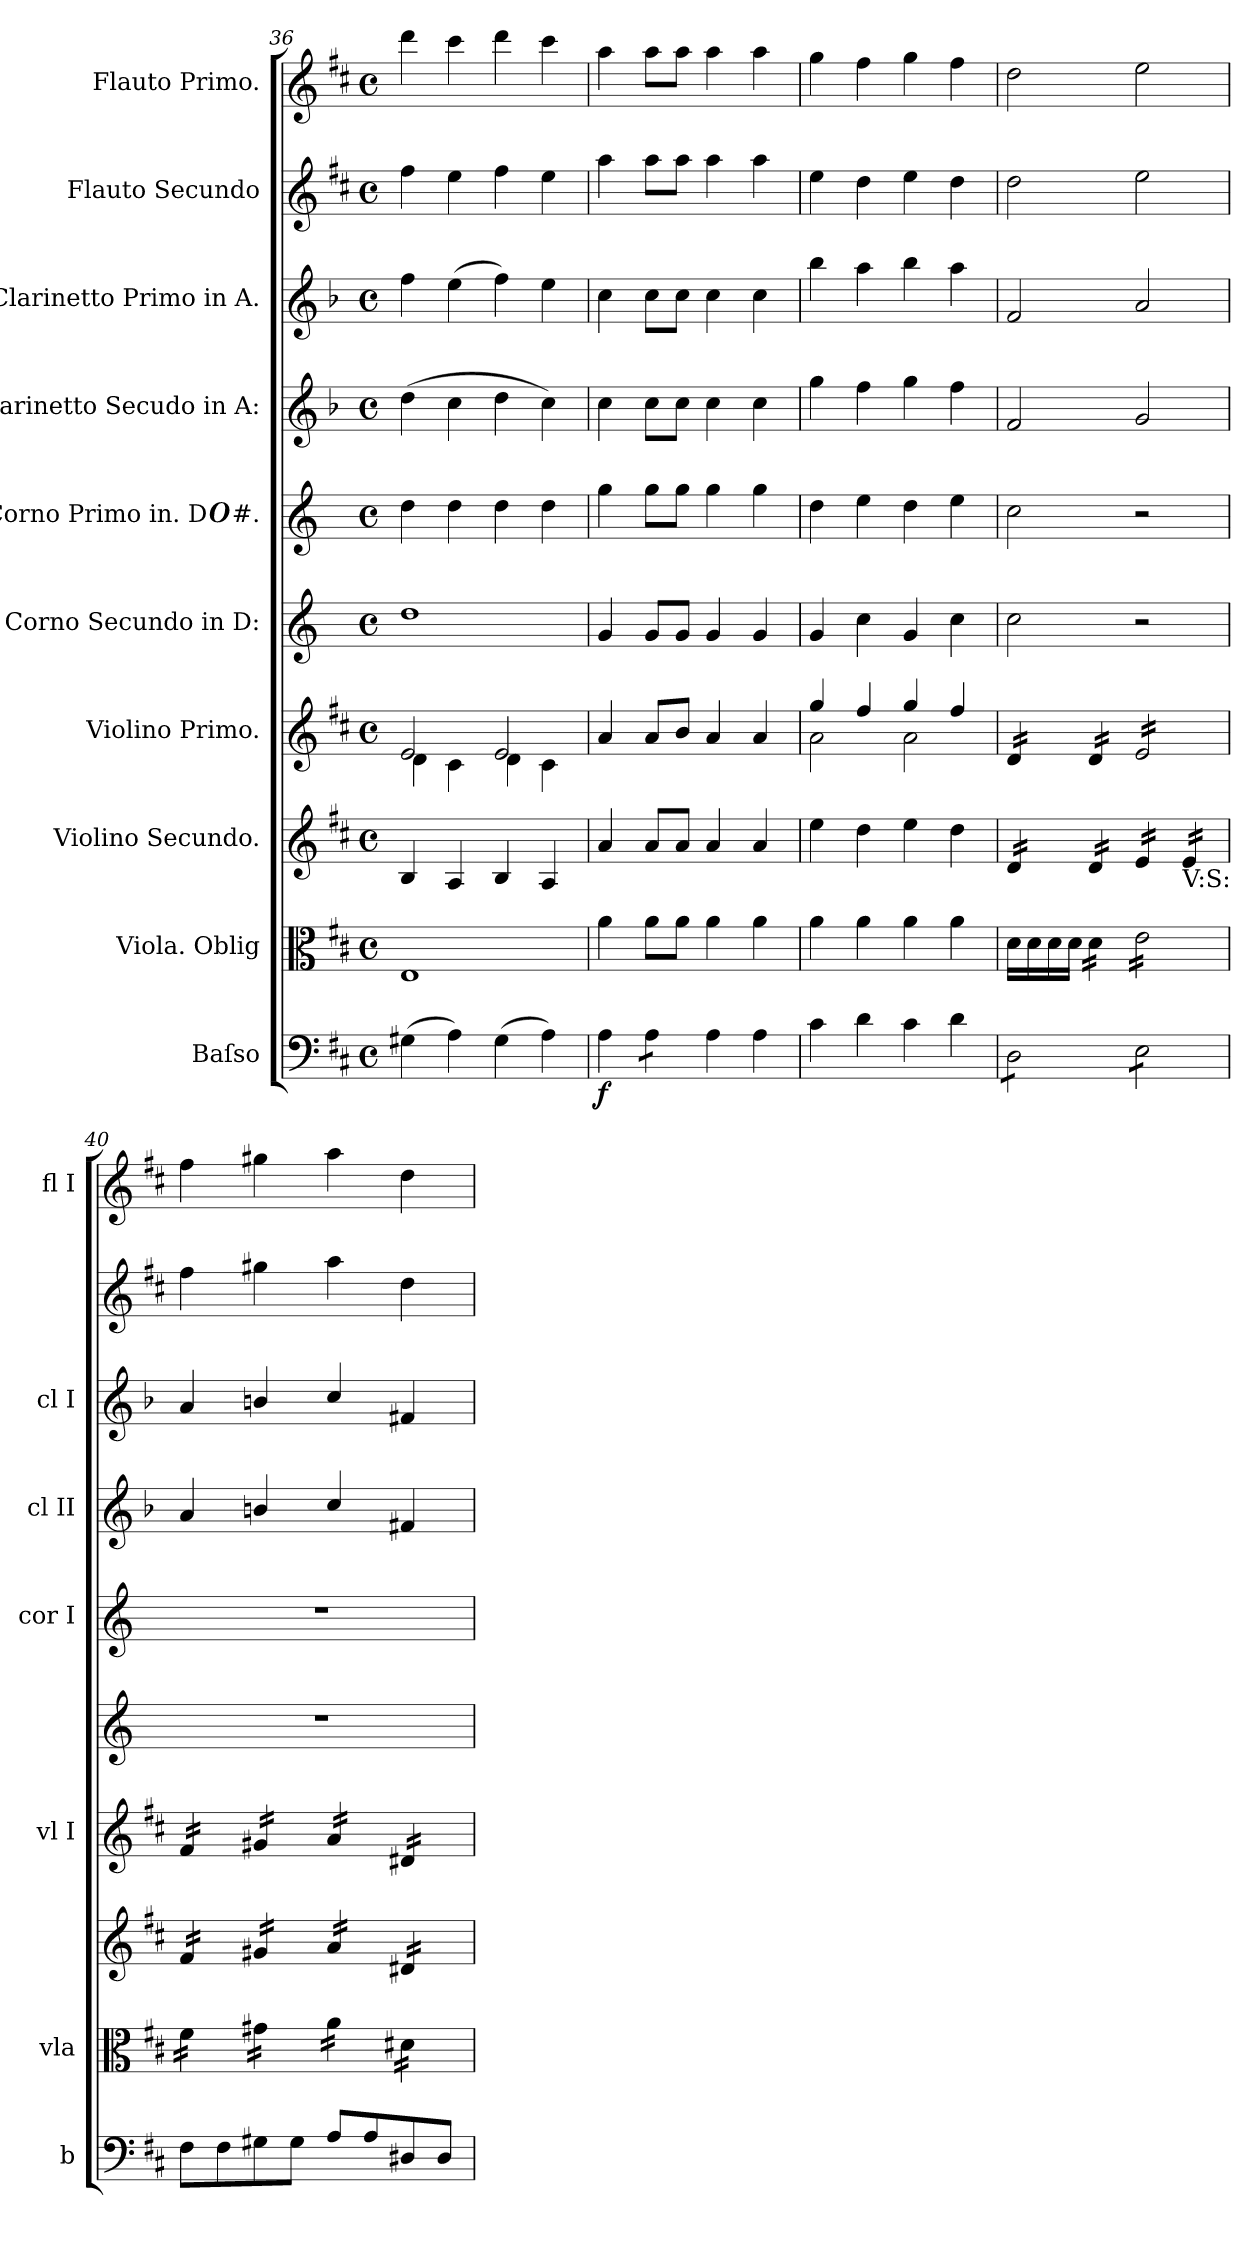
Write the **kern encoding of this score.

**kern	**dynam	**kern	**dynam	**kern	**dynam	**kern	**kern	**kern	**kern	**kern	**dynam	**kern	**kern
*part10	*part10	*part9	*part9	*part8	*part8	*part7	*part6	*part5	*part4	*part3	*part3	*part2	*part1
*staff10	*staff10	*staff9	*staff9	*staff8	*staff8	*staff7	*staff6	*staff5	*staff4	*staff3	*staff3	*staff2	*staff1
*I"Baſso	*	*I"Viola. Oblig	*	*I"Violino Secundo.	*	*I"Violino Primo.	*I"Corno Secundo in D:	*I"Corno Primo in. D##.	*I"Clarinetto Secudo in A:	*I"Clarinetto Primo in A.	*	*I"Flauto Secundo	*I"Flauto Primo.
*I'b	*	*I'vla	*	*	*	*I'vl I	*	*I'cor I	*I'cl II	*I'cl I	*	*	*I'fl I
*clefF4	*	*clefC3	*	*clefG2	*	*clefG2	*clefG2	*clefG2	*clefG2	*clefG2	*	*clefG2	*clefG2
*	*	*	*	*	*	*	*ITrd6c10	*ITrd6c10	*ITrd2c3	*ITrd2c3	*	*	*
*k[f#c#]	*	*k[f#c#]	*	*k[f#c#]	*	*k[f#c#]	*k[f#c#]	*k[f#c#]	*k[f#c#]	*k[f#c#]	*	*k[f#c#]	*k[f#c#]
*D:	*	*D:	*	*D:	*	*D:	*D:	*D:	*D:	*D:	*	*D:	*D:
*M4/4	*	*M4/4	*	*M4/4	*	*M4/4	*M4/4	*M4/4	*M4/4	*M4/4	*	*M4/4	*M4/4
*met(c)	*	*met(c)	*	*met(c)	*	*met(c)	*met(c)	*met(c)	*met(c)	*met(c)	*	*met(c)	*met(c)
=36	=36	=36	=36	=36	=36	=36	=36	=36	=36	=36	=36	=36	=36
*	*	*	*	*	*	*^	*	*	*	*	*	*	*
(4G#X\	.	1E	.	4B/	.	2e/	4d\	1e	4e\	(4b\	4dd\	.	4ff#\	4ddd\
4A\)	.	.	.	4A/	.	.	4c#\	.	4e\	4a\	(4cc#\	.	4ee\	4ccc#\
(4G#\	.	.	.	4B/	.	2e/	4d\	.	4e\	4b\	4dd\)	.	4ff#\	4ddd\
4A\)	.	.	.	4A/	.	.	4c#\	.	4e\	4a\)	4cc#\	.	4ee\	4ccc#\
*	*	*	*	*	*	*v	*v	*	*	*	*	*	*	*
=37	=37	=37	=37	=37	=37	=37	=37	=37	=37	=37	=37	=37	=37
4A\	f	4a\	for&colon;	4a/	.	4a/	4A/	4a\	4a\	4a\	fo	4aa\	4aa\
*tremolo	*	*	*	*	*	*	*	*	*	*	*	*	*
8A\L	.	8a\L	.	8a/L	f&colon;	8a/L	8A/L	8a\L	8a\L	8a\L	.	8aa\L	8aa\L
8A\J	.	8a\J	.	8a/J	.	8b/J	8A/J	8a\J	8a\J	8a\J	.	8aa\J	8aa\J
*Xtremolo	*	*	*	*	*	*	*	*	*	*	*	*	*
4A\	.	4a\	.	4a/	.	4a/	4A/	4a\	4a\	4a\	.	4aa\	4aa\
4A\	.	4a\	.	4a/	.	4a/	4A/	4a\	4a\	4a\	.	4aa\	4aa\
=38	=38	=38	=38	=38	=38	=38	=38	=38	=38	=38	=38	=38	=38
*	*	*	*	*	*	*^	*	*	*	*	*	*	*
4c#\	.	4a\	.	4ee\	.	4gg/	2a\	4A/	4e\	4ee\	4gg\	.	4ee\	4gg\
4d\	.	4a\	.	4dd\	.	4ff#/	.	4d\	4f#\	4dd\	4ff#\	.	4dd\	4ff#\
4c#\	.	4a\	.	4ee\	.	4gg/	2a\	4A/	4e\	4ee\	4gg\	.	4ee\	4gg\
4d\	.	4a\	.	4dd\	.	4ff#/	.	4d\	4f#\	4dd\	4ff#\	.	4dd\	4ff#\
*	*	*	*	*	*	*v	*v	*	*	*	*	*	*	*
=39	=39	=39	=39	=39	=39	=39	=39	=39	=39	=39	=39	=39	=39
*tremolo	*	*	*	*	*	*	*	*	*	*	*	*	*
*	*	*	*	*tremolo	*	*	*	*	*	*	*	*	*
*	*	*	*	*	*	*tremolo	*	*	*	*	*	*	*
8D\L	.	16d\LL	.	16d/LL	.	16d/LL	2d\	2d\	2d/	2d/	.	2dd\	2dd\
.	.	16d\	.	16d/	.	16d/	.	.	.	.	.	.	.
8D\	.	16d\	.	16d/	.	16d/	.	.	.	.	.	.	.
.	.	16d\JJ	.	16d/JJ	.	16d/JJ	.	.	.	.	.	.	.
*	*	*tremolo	*	*	*	*	*	*	*	*	*	*	*
8D\	.	16d\LL	.	16d/LL	.	16d/LL	.	.	.	.	.	.	.
.	.	16d\	.	16d/	.	16d/	.	.	.	.	.	.	.
8D\J	.	16d\	.	16d/	.	16d/	.	.	.	.	.	.	.
.	.	16d\JJ	.	16d/JJ	.	16d/JJ	.	.	.	.	.	.	.
8E\L	.	16e\LL	.	16e/LL	.	16e/LL	2r	2r	2e/	2f#/	.	2ee\	2ee\
.	.	16e\	.	16e/	.	16e/	.	.	.	.	.	.	.
8E\	.	16e\	.	16e/	.	16e/	.	.	.	.	.	.	.
.	.	16e\	.	16e/JJ	.	16e/	.	.	.	.	.	.	.
!	!	!	!	!LO:TX:b:t=V&colon;S&colon;	!	!	!	!	!	!	!	!	!
8E\	.	16e\	.	16e/LL	.	16e/	.	.	.	.	.	.	.
.	.	16e\	.	16e/	.	16e/	.	.	.	.	.	.	.
8E\J	.	16e\	.	16e/	.	16e/	.	.	.	.	.	.	.
*Xtremolo	*	*	*	*	*	*	*	*	*	*	*	*	*
.	.	16e\JJ	.	16e/JJ	.	16e/JJ	.	.	.	.	.	.	.
=40	=40	=40	=40	=40	=40	=40	=40	=40	=40	=40	=40	=40	=40
8F#\L	.	16f#\LL	.	16f#/LL	.	16f#/LL	1r	1r	4f#/	4f#/	.	4ff#\	4ff#\
.	.	16f#\	.	16f#/	.	16f#/	.	.	.	.	.	.	.
8F#\	.	16f#\	.	16f#/	.	16f#/	.	.	.	.	.	.	.
.	.	16f#\JJ	.	16f#/JJ	.	16f#/JJ	.	.	.	.	.	.	.
8G#X\	.	16g#X\LL	.	16g#X/LL	.	16g#X/LL	.	.	4g#X/	4g#X/	.	4gg#X\	4gg#X\
.	.	16g#X\	.	16g#X/	.	16g#X/	.	.	.	.	.	.	.
8G#\J	.	16g#X\	.	16g#X/	.	16g#X/	.	.	.	.	.	.	.
.	.	16g#X\JJ	.	16g#X/JJ	.	16g#X/JJ	.	.	.	.	.	.	.
8A\L	.	16a\LL	.	16a/LL	.	16a/LL	.	.	4a/	4a/	.	4aa\	4aa\
.	.	16a\	.	16a/	.	16a/	.	.	.	.	.	.	.
8A\	.	16a\	.	16a/	.	16a/	.	.	.	.	.	.	.
.	.	16a\JJ	.	16a/JJ	.	16a/JJ	.	.	.	.	.	.	.
8D#X/	.	16d#X\LL	.	16d#X/LL	.	16d#X/LL	.	.	4d#X/	4d#X/	.	4dd\	4dd\
.	.	16d#X\	.	16d#X/	.	16d#X/	.	.	.	.	.	.	.
8D#/J	.	16d#X\	.	16d#X/	.	16d#X/	.	.	.	.	.	.	.
.	.	16d#X\JJ	.	16d#X/JJ	.	16d#X/JJ	.	.	.	.	.	.	.
*	*	*	*	*	*	*Xtremolo	*	*	*	*	*	*	*
*	*	*	*	*Xtremolo	*	*	*	*	*	*	*	*	*
*	*	*Xtremolo	*	*	*	*	*	*	*	*	*	*	*
=	=	=	=	=	=	=	=	=	=	=	=	=	=
*-	*-	*-	*-	*-	*-	*-	*-	*-	*-	*-	*-	*-	*-
